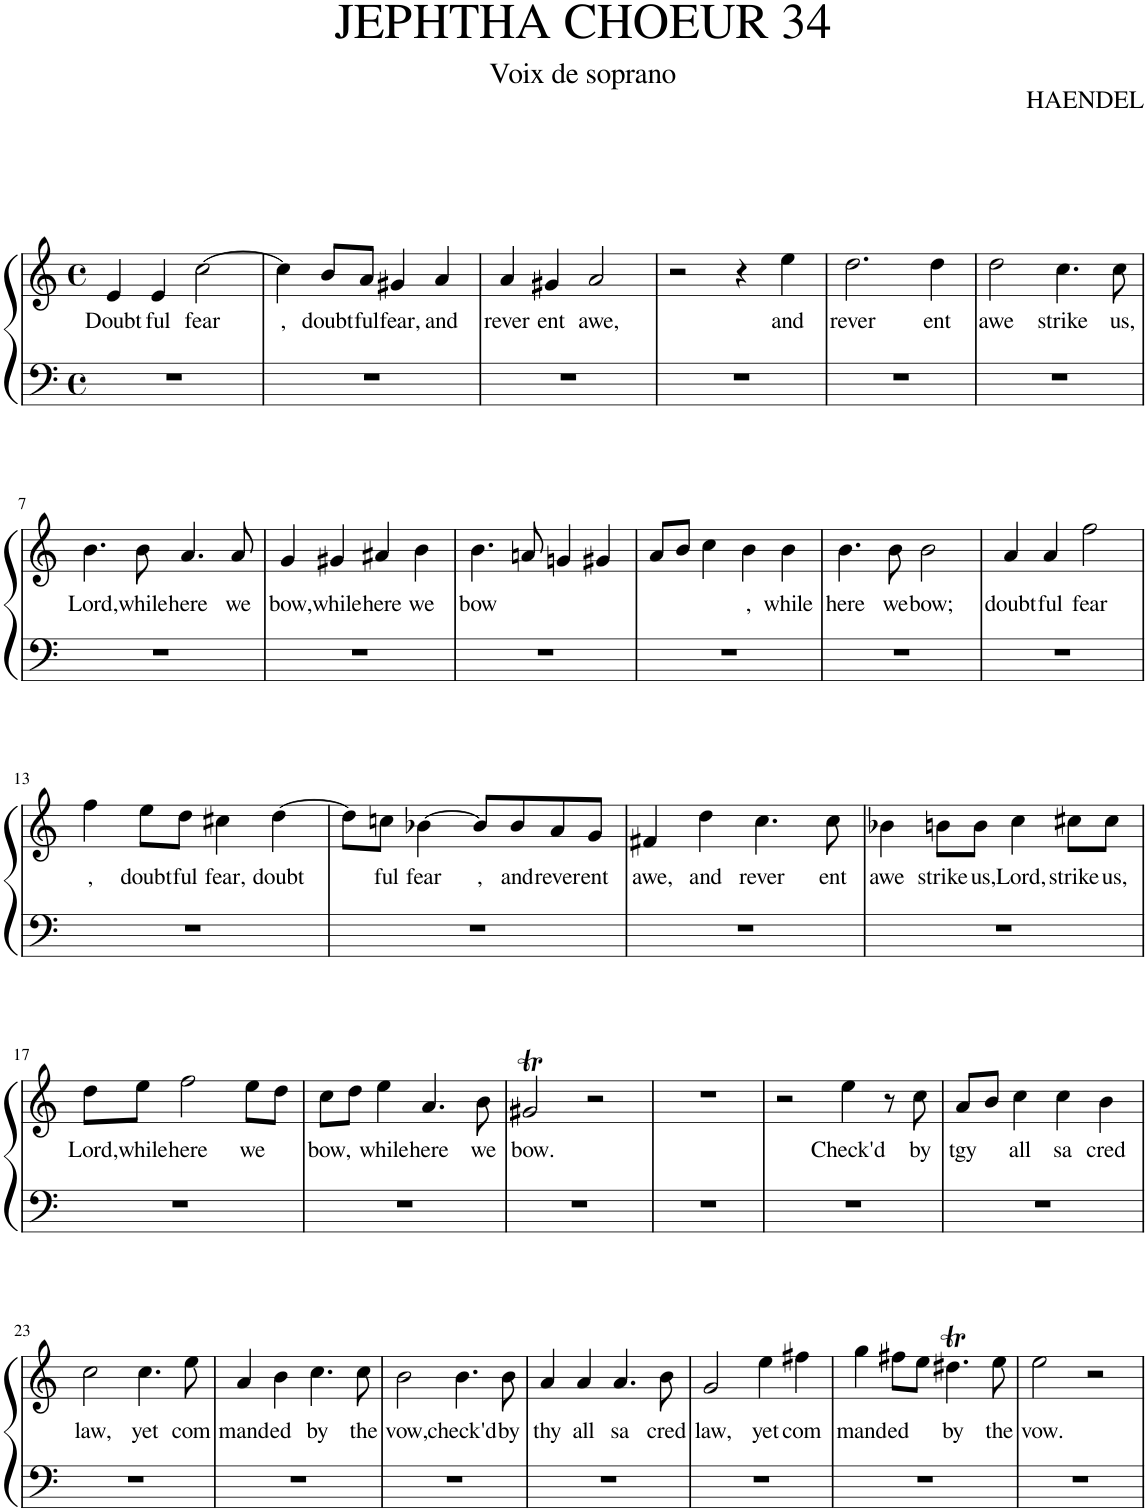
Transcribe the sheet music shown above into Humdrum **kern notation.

**kern	**kern	**text
*part1	*part1	*part1
*staff2	*staff1	*staff1
*I"Piano	*	*
*I'Pno.	*	*
*clefF4	*clefG2	*
*k[]	*k[]	*
*M4/4	*M4/4	*
*met(c)	*met(c)	*
=1	=1	=1
!	!	!LO:LY:b
1r	4e/	Doubt
!	!	!LO:LY:b
.	4e/	ful
!	!	!LO:LY:b
.	[2cc\	fear
=2	=2	=2
!	!	!LO:LY:b
1r	4cc\]	,
!	!	!LO:LY:b
.	8b/L	doubt
!	!	!LO:LY:b
.	8a/J	ful
!	!	!LO:LY:b
.	4g#X/	fear,
!	!	!LO:LY:b
.	4a/	and
=3	=3	=3
!	!	!LO:LY:b
1r	4a/	rever
!	!	!LO:LY:b
.	4g#X/	ent
!	!	!LO:LY:b
.	2a/	awe,
=4	=4	=4
1r	2r	.
.	4r	.
!	!	!LO:LY:b
.	4ee\	and
=5	=5	=5
!	!	!LO:LY:b
1r	2.dd\	rever
!	!	!LO:LY:b
.	4dd\	ent
=6	=6	=6
!	!	!LO:LY:b
1r	2dd\	awe
!	!	!LO:LY:b
.	4.cc\	strike
!	!	!LO:LY:b
.	8cc\	us,
!!LO:LB:g=z
=7	=7	=7
!	!	!LO:LY:b
1r	4.b\	Lord,
!	!	!LO:LY:b
.	8b\	while
!	!	!LO:LY:b
.	4.a/	here
!	!	!LO:LY:b
.	8a/	we
=8	=8	=8
!	!	!LO:LY:b
1r	4g/	bow,
!	!	!LO:LY:b
.	4g#X/	while
!	!	!LO:LY:b
.	4a#X/	here
!	!	!LO:LY:b
.	4b\	we
=9	=9	=9
!	!	!LO:LY:b
1r	4.b\	bow
.	8an/	.
.	4gn/	.
.	4g#X/	.
=10	=10	=10
1r	8a/L	.
.	8b/J	.
.	4cc\	.
!	!	!LO:LY:b
.	4b\	,
!	!	!LO:LY:b
.	4b\	while
=11	=11	=11
!	!	!LO:LY:b
1r	4.b\	here
!	!	!LO:LY:b
.	8b\	we
!	!	!LO:LY:b
.	2b\	bow;
=12	=12	=12
!	!	!LO:LY:b
1r	4a/	doubt
!	!	!LO:LY:b
.	4a/	ful
!	!	!LO:LY:b
.	2ff\	fear
!!LO:LB:g=z
=13	=13	=13
!	!	!LO:LY:b
1r	4ff\	,
!	!	!LO:LY:b
.	8ee\L	doubt
!	!	!LO:LY:b
.	8dd\J	ful
!	!	!LO:LY:b
.	4cc#X\	fear,
!	!	!LO:LY:b
.	[4dd\	doubt
=14	=14	=14
1r	8dd\L]	.
!	!	!LO:LY:b
.	8ccn\J	ful
!	!	!LO:LY:b
.	[4b-X\	fear
!	!	!LO:LY:b
.	8b-/L]	,
!	!	!LO:LY:b
.	8b-/	and
!	!	!LO:LY:b
.	8a/	rever
!	!	!LO:LY:b
.	8g/J	ent
=15	=15	=15
!	!	!LO:LY:b
1r	4f#X/	awe,
!	!	!LO:LY:b
.	4dd\	and
!	!	!LO:LY:b
.	4.cc\	rever
!	!	!LO:LY:b
.	8cc\	ent
=16	=16	=16
!	!	!LO:LY:b
1r	4b-X\	awe
!	!	!LO:LY:b
.	8bn\L	strike
!	!	!LO:LY:b
.	8b\J	us,
!	!	!LO:LY:b
.	4cc\	Lord,
!	!	!LO:LY:b
.	8cc#X\L	strike
!	!	!LO:LY:b
.	8cc#\J	us,
!!LO:LB:g=z
=17	=17	=17
!	!	!LO:LY:b
1r	8dd\L	Lord,
!	!	!LO:LY:b
.	8ee\J	while
!	!	!LO:LY:b
.	2ff\	here
!	!	!LO:LY:b
.	8ee\L	we
.	8dd\J	.
=18	=18	=18
!	!	!LO:LY:b
1r	8cc\L	bow,
.	8dd\J	.
!	!	!LO:LY:b
.	4ee\	while
!	!	!LO:LY:b
.	4.a/	here
!	!	!LO:LY:b
.	8b\	we
=19	=19	=19
!	!	!LO:LY:b
1r	2g#Xt/	bow.
.	2r	.
=20	=20	=20
1r	1r	.
=21	=21	=21
1r	2r	.
!	!	!LO:LY:b
.	4ee\	Check'd
.	8r	.
!	!	!LO:LY:b
.	8cc\	by
=22	=22	=22
!	!	!LO:LY:b
1r	8a/L	tgy
.	8b/J	.
!	!	!LO:LY:b
.	4cc\	all
!	!	!LO:LY:b
.	4cc\	sa
!	!	!LO:LY:b
.	4b\	cred
!!LO:LB:g=z
=23	=23	=23
!	!	!LO:LY:b
1r	2cc\	law,
!	!	!LO:LY:b
.	4.cc\	yet
!	!	!LO:LY:b
.	8ee\	com
=24	=24	=24
!	!	!LO:LY:b
1r	4a/	mand
!	!	!LO:LY:b
.	4b\	ed
!	!	!LO:LY:b
.	4.cc\	by
!	!	!LO:LY:b
.	8cc\	the
=25	=25	=25
!	!	!LO:LY:b
1r	2b\	vow,
!	!	!LO:LY:b
.	4.b\	check'd
!	!	!LO:LY:b
.	8b\	by
=26	=26	=26
!	!	!LO:LY:b
1r	4a/	thy
!	!	!LO:LY:b
.	4a/	all
!	!	!LO:LY:b
.	4.a/	sa
!	!	!LO:LY:b
.	8b\	cred
=27	=27	=27
!	!	!LO:LY:b
1r	2g/	law,
!	!	!LO:LY:b
.	4ee\	yet
!	!	!LO:LY:b
.	4ff#X\	com
=28	=28	=28
!	!	!LO:LY:b
1r	4gg\	mand
!	!	!LO:LY:b
.	8ff#X\L	ed
.	8ee\J	.
!	!	!LO:LY:b
.	4.dd#Xt\	by
!	!	!LO:LY:b
.	8ee\	the
=29	=29	=29
!	!	!LO:LY:b
1r	2ee\	vow.
.	2r	.
=	=	=
*-	*-	*-
